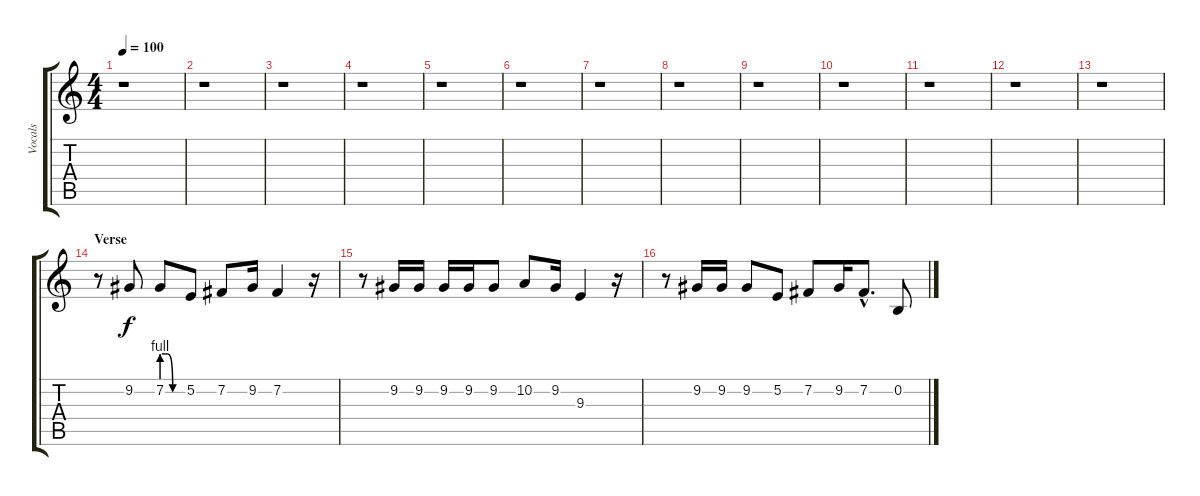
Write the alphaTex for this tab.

\track ("Vocals" "Vocals") {instrument lead2sawtooth}
\staff {score tabs}
\tuning (E4 B3 G3 D3 A2 E2) {hide}
\ts (4 4)
\section ("" "")
\tempo 100
\clef g2
\ks c
r.1{dy f} |
r.1 |
r.1 |
r.1 |
\section ("" "")
r.1 |
r.1 |
r.1 |
r.1 |
\section ("" "")
r.1 |
r.1 |
r.1 |
r.1 |
r.1 |
\section ("" "Verse")
r.8 9.2.8 7.2{be (custom 0 4 10 4 15 4 31 0 40 0 60 0)}.8 5.2.8 7.2.8 9.2.16 7.2.4 r.16 |
r.8 9.2.16 9.2.16 9.2.16 9.2.16 9.2.8 10.2.8 9.2.16 9.3.4 r.16 |
r.8 9.2.16 9.2.16 9.2.8 5.2.8 7.2.8 9.2.16 7.2{hac}.8{d} 0.2.8
